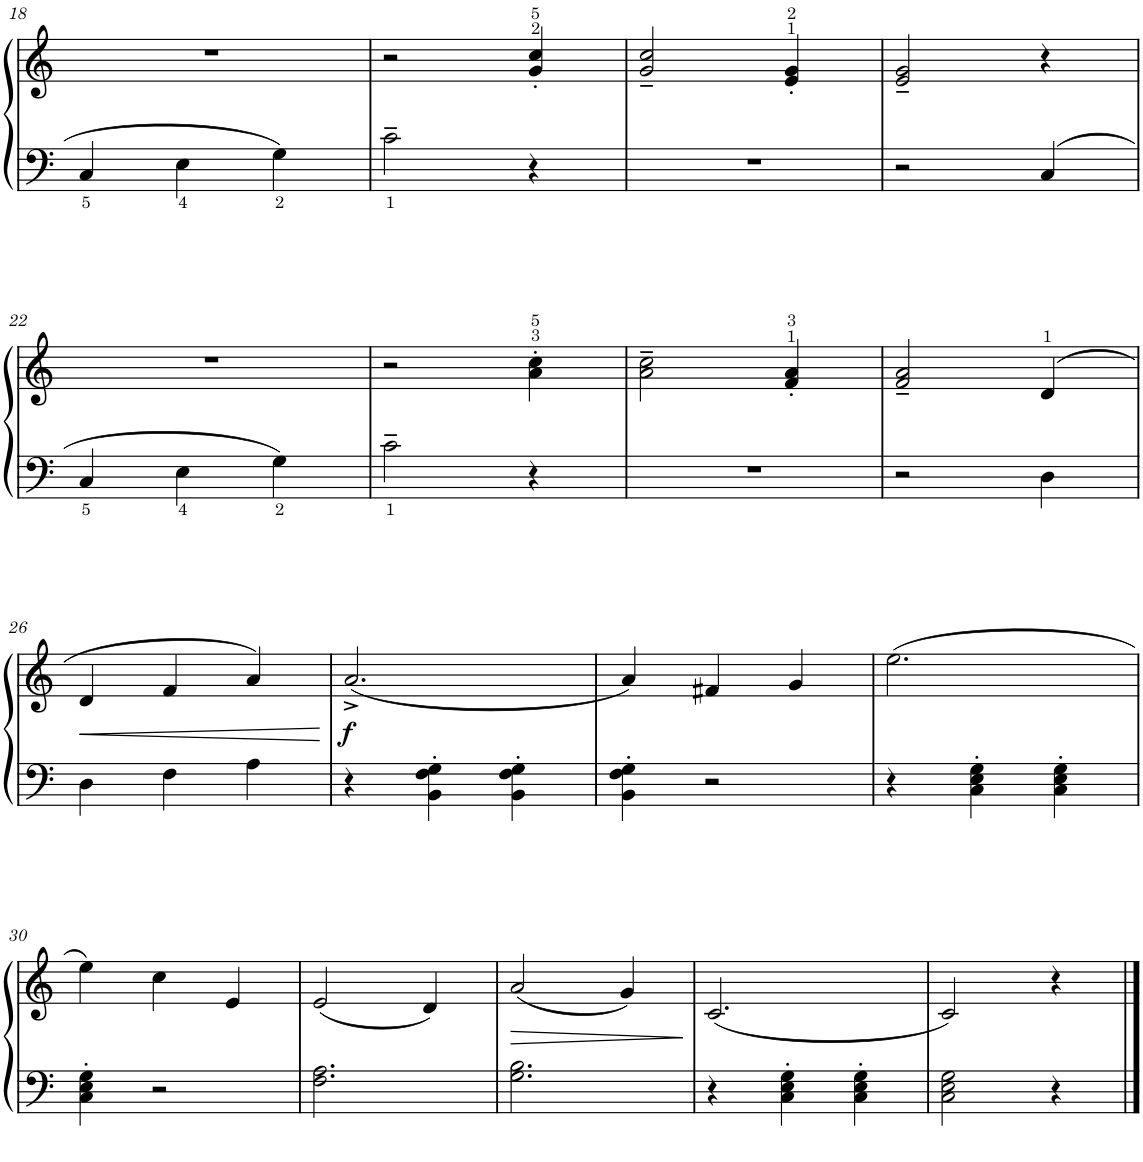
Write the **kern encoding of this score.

**kern	**kern	**dynam
*part1	*part1	*part1
*staff2	*staff1	*staff1/2
*I"Piano	*	*
*I'Pno.	*	*
!!LO:PB:g=z
*clefF4	*clefG2	*
*k[]	*k[]	*
*M3/4	*M3/4	*
=18	=18	=18
4C/	2.r	.
4E\	.	.
4G\	.	.
=19	=19	=19
2c~\	2r	.
4r	4g/' 4cc/'	.
=20	=20	=20
2.r	2g/~ 2cc/~	.
.	4e/' 4g/'	.
=21	=21	=21
2r	2e/~ 2g/~	.
4C/	4r	.
!!LO:LB:g=z
=22	=22	=22
4C/	2.r	.
4E\	.	.
4G\	.	.
=23	=23	=23
2c~\	2r	.
4r	4a\' 4cc\'	.
=24	=24	=24
2.r	2a\~ 2cc\~	.
.	4f/' 4a/'	.
=25	=25	=25
2r	2f/~ 2a/~	.
4D\	(>4d/	.
!!LO:LB:g=z
=26	=26	=26
!	!	!LO:HP:b
4D\	4d/	<
4F\	4f/	.
4A\	4a/)	.
.	.	[
=27	=27	=27
!	!	!LO:DY:b
4r	(2.a^/	f
4BB\' 4F\' 4G\'	.	.
4BB\' 4F\' 4G\'	.	.
=28	=28	=28
4BB\' 4F\' 4G\'	4a/)	.
2r	4f#X/	.
.	4g/	.
=29	=29	=29
4r	(2.ee\	.
4C\' 4E\' 4G\'	.	.
4C\' 4E\' 4G\'	.	.
!!LO:LB:g=z
=30	=30	=30
4C\' 4E\' 4G\'	4ee\)	.
2r	4cc\	.
.	4e/	.
=31	=31	=31
2.F\ 2.A\	(2e/	.
.	4d/)	.
=32	=32	=32
!	!	!LO:HP:b
2.G\ 2.B\	(2a/	>
.	4g/)	.
.	.	]
=33	=33	=33
4r	(2.c/	.
4C\' 4E\' 4G\'	.	.
4C\' 4E\' 4G\'	.	.
=34	=34	=34
2C\ 2E\ 2G\	2c/)	.
4r	4r	.
==	==	==
*-	*-	*-
